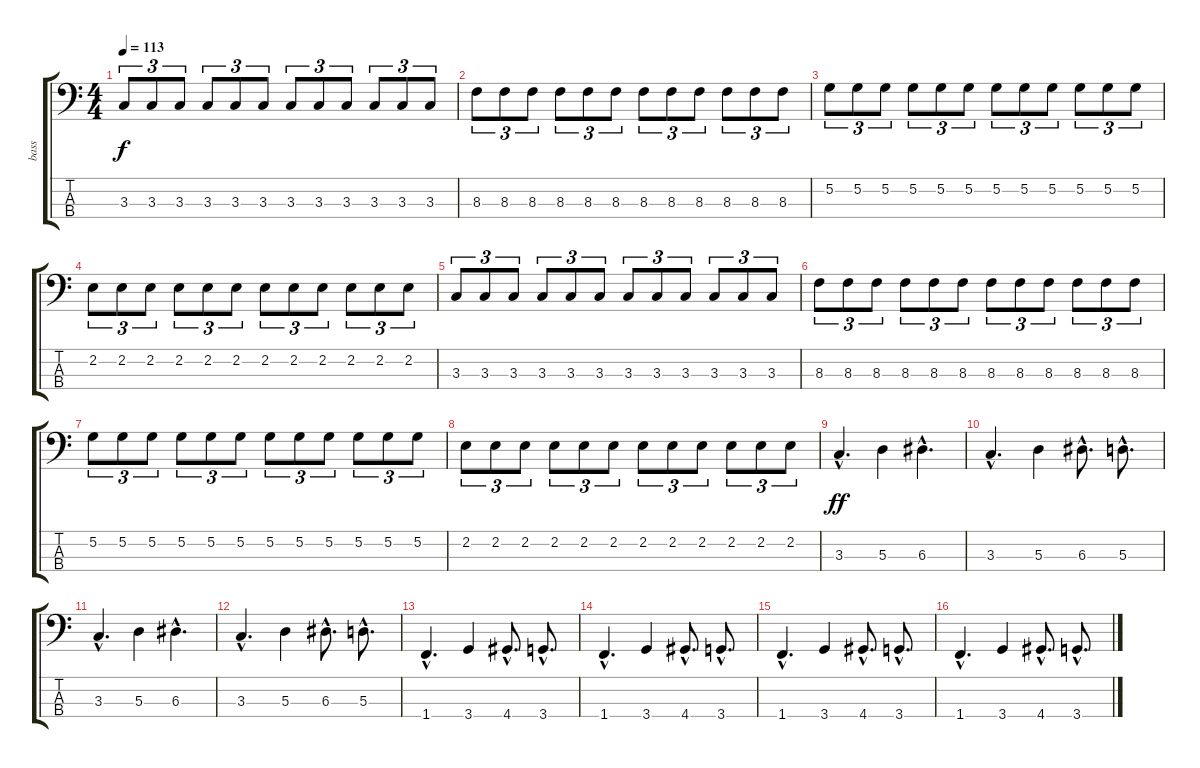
\track ("bass" "bass") {instrument electricbassfinger}
\staff {score tabs}
\tuning (G2 D2 A1 E1) {hide}
\ts (4 4)
\tempo 113
\clef f4
\ks c
3.3.8{tu (3 2) dy f} 3.3.8{tu (3 2)} 3.3.8{tu (3 2)} 3.3.8{tu (3 2)} 3.3.8{tu (3 2)} 3.3.8{tu (3 2)} 3.3.8{tu (3 2)} 3.3.8{tu (3 2)} 3.3.8{tu (3 2)} 3.3.8{tu (3 2)} 3.3.8{tu (3 2)} 3.3.8{tu (3 2)} |
8.3.8{tu (3 2)} 8.3.8{tu (3 2)} 8.3.8{tu (3 2)} 8.3.8{tu (3 2)} 8.3.8{tu (3 2)} 8.3.8{tu (3 2)} 8.3.8{tu (3 2)} 8.3.8{tu (3 2)} 8.3.8{tu (3 2)} 8.3.8{tu (3 2)} 8.3.8{tu (3 2)} 8.3.8{tu (3 2)} |
5.2.8{tu (3 2)} 5.2.8{tu (3 2)} 5.2.8{tu (3 2)} 5.2.8{tu (3 2)} 5.2.8{tu (3 2)} 5.2.8{tu (3 2)} 5.2.8{tu (3 2)} 5.2.8{tu (3 2)} 5.2.8{tu (3 2)} 5.2.8{tu (3 2)} 5.2.8{tu (3 2)} 5.2.8{tu (3 2)} |
2.2.8{tu (3 2)} 2.2.8{tu (3 2)} 2.2.8{tu (3 2)} 2.2.8{tu (3 2)} 2.2.8{tu (3 2)} 2.2.8{tu (3 2)} 2.2.8{tu (3 2)} 2.2.8{tu (3 2)} 2.2.8{tu (3 2)} 2.2.8{tu (3 2)} 2.2.8{tu (3 2)} 2.2.8{tu (3 2)} |
3.3.8{tu (3 2)} 3.3.8{tu (3 2)} 3.3.8{tu (3 2)} 3.3.8{tu (3 2)} 3.3.8{tu (3 2)} 3.3.8{tu (3 2)} 3.3.8{tu (3 2)} 3.3.8{tu (3 2)} 3.3.8{tu (3 2)} 3.3.8{tu (3 2)} 3.3.8{tu (3 2)} 3.3.8{tu (3 2)} |
8.3.8{tu (3 2)} 8.3.8{tu (3 2)} 8.3.8{tu (3 2)} 8.3.8{tu (3 2)} 8.3.8{tu (3 2)} 8.3.8{tu (3 2)} 8.3.8{tu (3 2)} 8.3.8{tu (3 2)} 8.3.8{tu (3 2)} 8.3.8{tu (3 2)} 8.3.8{tu (3 2)} 8.3.8{tu (3 2)} |
5.2.8{tu (3 2)} 5.2.8{tu (3 2)} 5.2.8{tu (3 2)} 5.2.8{tu (3 2)} 5.2.8{tu (3 2)} 5.2.8{tu (3 2)} 5.2.8{tu (3 2)} 5.2.8{tu (3 2)} 5.2.8{tu (3 2)} 5.2.8{tu (3 2)} 5.2.8{tu (3 2)} 5.2.8{tu (3 2)} |
2.2.8{tu (3 2)} 2.2.8{tu (3 2)} 2.2.8{tu (3 2)} 2.2.8{tu (3 2)} 2.2.8{tu (3 2)} 2.2.8{tu (3 2)} 2.2.8{tu (3 2)} 2.2.8{tu (3 2)} 2.2.8{tu (3 2)} 2.2.8{tu (3 2)} 2.2.8{tu (3 2)} 2.2.8{tu (3 2)} |
3.3{hac}.4{d dy ff} 5.3.4 6.3{hac}.4{d} |
3.3{hac}.4{d} 5.3.4 6.3{hac}.8{d} 5.3{hac}.8{d} |
3.3{hac}.4{d} 5.3.4 6.3{hac}.4{d} |
3.3{hac}.4{d} 5.3.4 6.3{hac}.8{d} 5.3{hac}.8{d} |
1.4{hac}.4{d} 3.4.4 4.4{hac}.8{d} 3.4{hac}.8{d} |
1.4{hac}.4{d} 3.4.4 4.4{hac}.8{d} 3.4{hac}.8{d} |
1.4{hac}.4{d} 3.4.4 4.4{hac}.8{d} 3.4{hac}.8{d} |
1.4{hac}.4{d} 3.4.4 4.4{hac}.8{d} 3.4{hac}.8{d}
